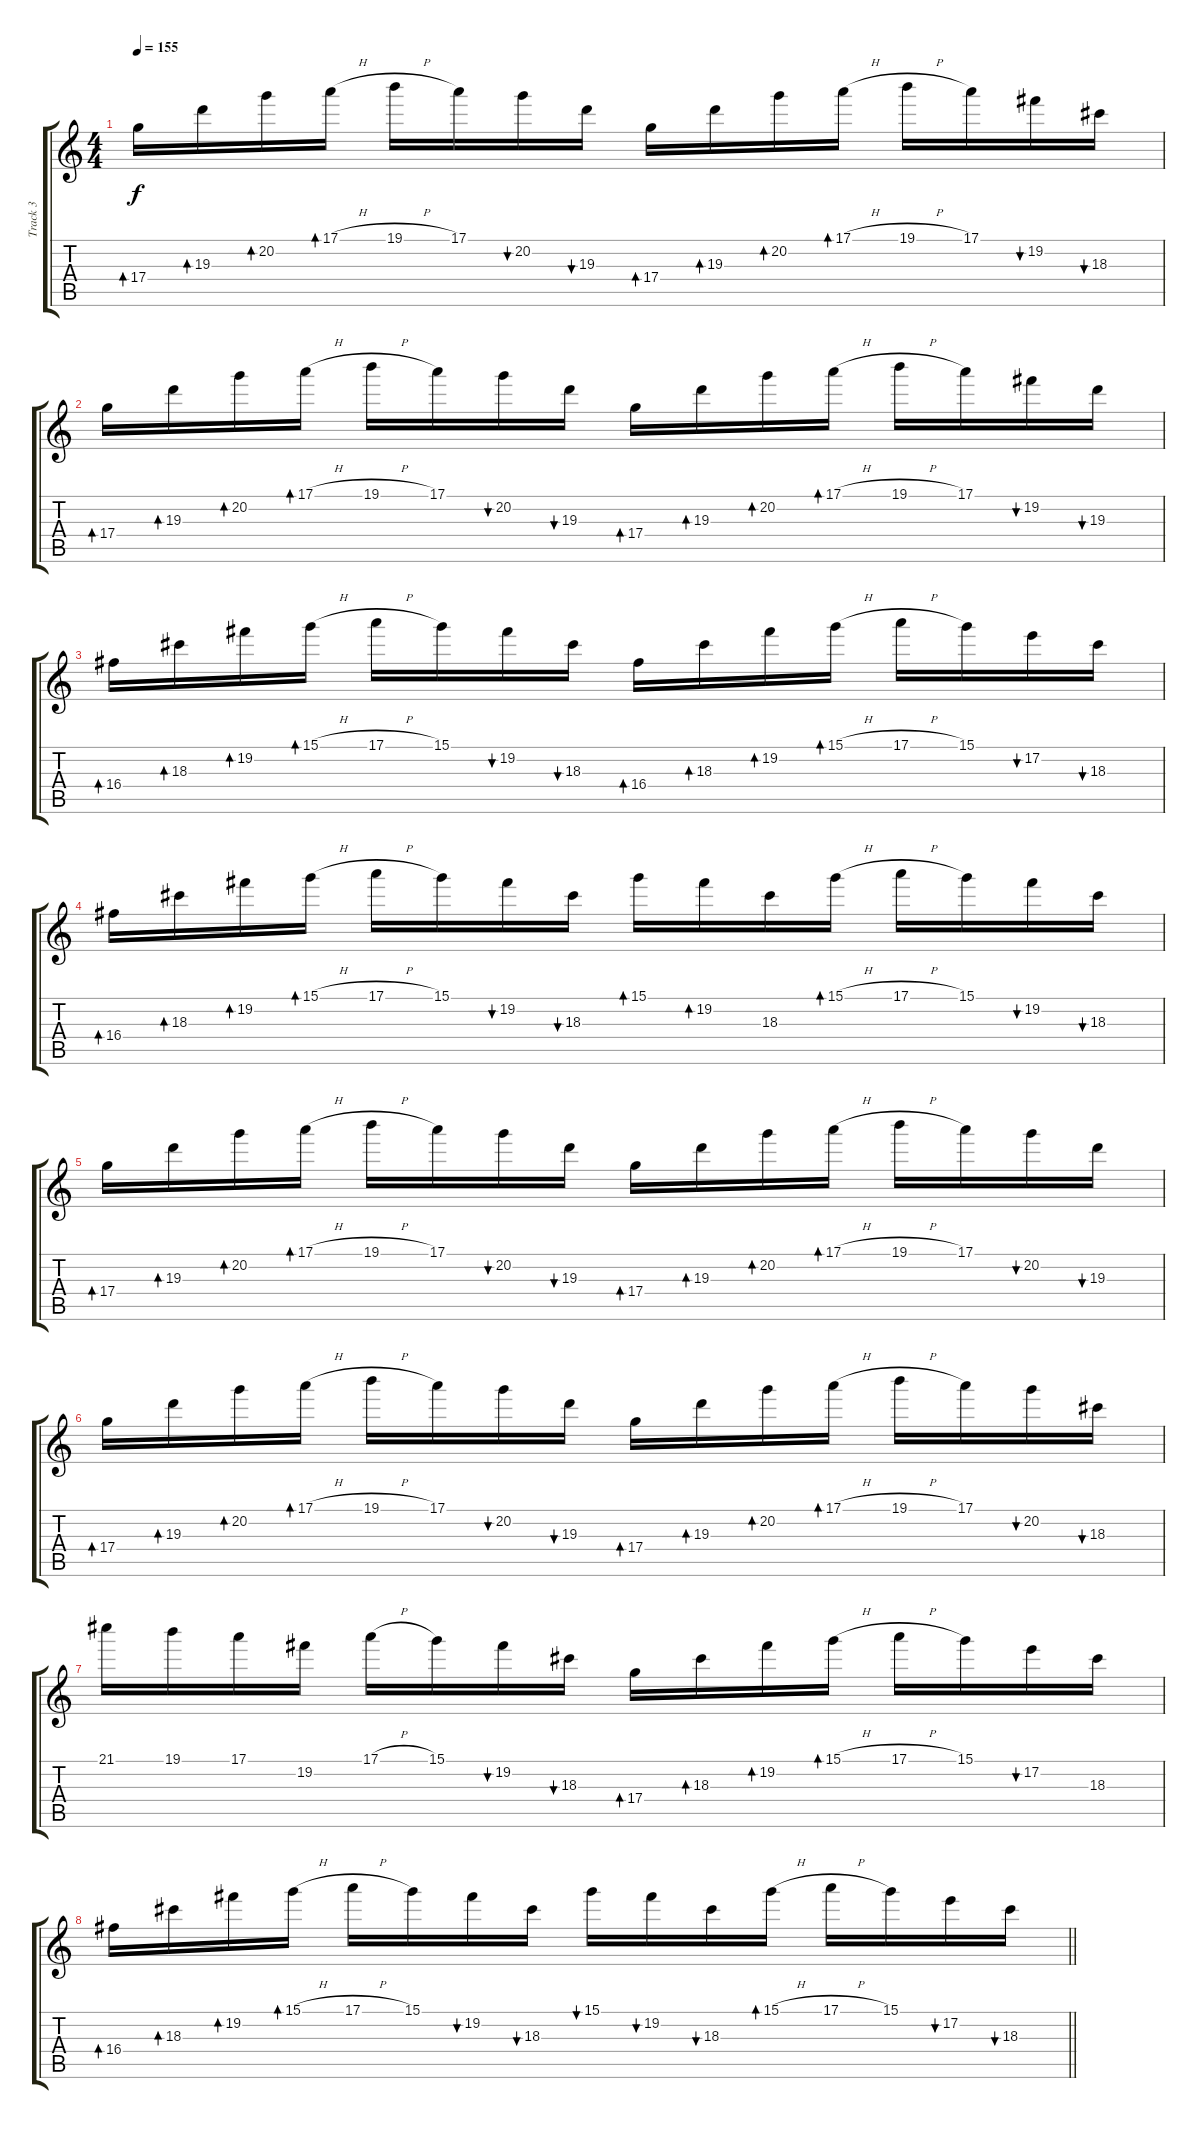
\track ("Track 3" "Track 3") {instrument distortionguitar}
\staff {score tabs}
\tuning (E4 B3 G3 D3 A2 D2) {hide}
\ts (4 4)
\tempo 155
\clef g2
\ks c
17.4.16{bd 60 dy f} 19.3.16{bd 60} 20.2.16{bd 60} 17.1{h}.16{bd 60} 19.1{h}.16 17.1.16 20.2.16{bu 60} 19.3.16{bu 60} 17.4.16{bd 60} 19.3.16{bd 60} 20.2.16{bd 60} 17.1{h}.16{bd 60} 19.1{h}.16 17.1.16 19.2.16{bu 60} 18.3.16{bu 60} |
17.4.16{bd 60} 19.3.16{bd 60} 20.2.16{bd 60} 17.1{h}.16{bd 60} 19.1{h}.16 17.1.16 20.2.16{bu 60} 19.3.16{bu 60} 17.4.16{bd 60} 19.3.16{bd 60} 20.2.16{bd 60} 17.1{h}.16{bd 60} 19.1{h}.16 17.1.16 19.2.16{bu 60} 19.3.16{bu 60} |
16.4.16{bd 60} 18.3.16{bd 60} 19.2.16{bd 60} 15.1{h}.16{bd 60} 17.1{h}.16 15.1.16 19.2.16{bu 60} 18.3.16{bu 60} 16.4.16{bd 60} 18.3.16{bd 60} 19.2.16{bd 60} 15.1{h}.16{bd 60} 17.1{h}.16 15.1.16 17.2.16{bu 60} 18.3.16{bu 60} |
16.4.16{bd 60} 18.3.16{bd 60} 19.2.16{bd 60} 15.1{h}.16{bd 60} 17.1{h}.16 15.1.16 19.2.16{bu 60} 18.3.16{bu 60} 15.1.16{bd 60} 19.2.16{bd 60} 18.3.16 15.1{h}.16{bd 60} 17.1{h}.16 15.1.16 19.2.16{bu 60} 18.3.16{bu 60} |
17.4.16{bd 60} 19.3.16{bd 60} 20.2.16{bd 60} 17.1{h}.16{bd 60} 19.1{h}.16 17.1.16 20.2.16{bu 60} 19.3.16{bu 60} 17.4.16{bd 60} 19.3.16{bd 60} 20.2.16{bd 60} 17.1{h}.16{bd 60} 19.1{h}.16 17.1.16 20.2.16{bu 60} 19.3.16{bu 60} |
17.4.16{bd 60} 19.3.16{bd 60} 20.2.16{bd 60} 17.1{h}.16{bd 60} 19.1{h}.16 17.1.16 20.2.16{bu 60} 19.3.16{bu 60} 17.4.16{bd 60} 19.3.16{bd 60} 20.2.16{bd 60} 17.1{h}.16{bd 60} 19.1{h}.16 17.1.16 20.2.16{bu 60} 18.3.16{bu 60} |
21.1.16 19.1.16 17.1.16 19.2.16 17.1{h}.16 15.1.16 19.2.16{bu 60} 18.3.16{bu 60} 17.4.16{bd 60} 18.3.16{bd 60} 19.2.16{bd 60} 15.1{h}.16{bd 60} 17.1{h}.16 15.1.16 17.2.16{bu 60} 18.3.16 |
\barLineRight lightlight
16.4.16{bd 60} 18.3.16{bd 60} 19.2.16{bd 60} 15.1{h}.16{bd 60} 17.1{h}.16 15.1.16 19.2.16{bu 60} 18.3.16{bu 60} 15.1.16{bu 60} 19.2.16{bu 60} 18.3.16{bu 60} 15.1{h}.16{bd 60} 17.1{h}.16 15.1.16 17.2.16{bu 60} 18.3.16{bu 60}
